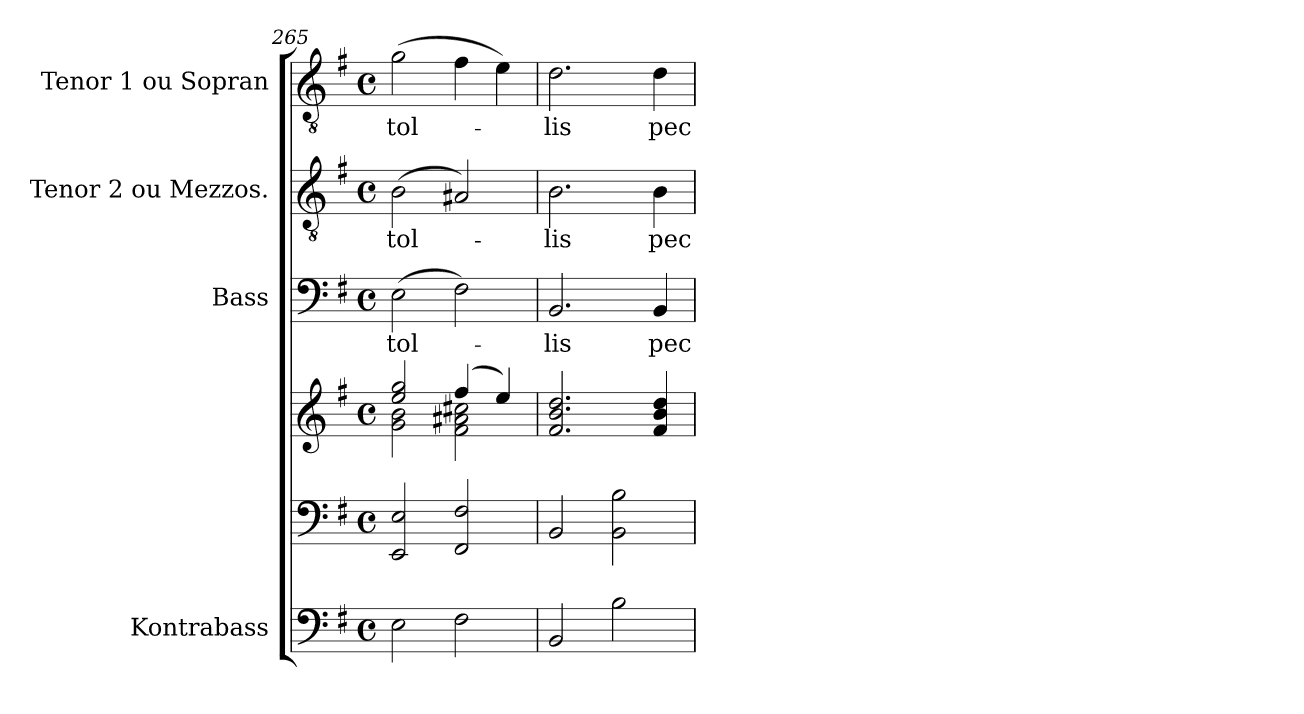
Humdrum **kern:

**kern	**kern	**kern	**kern	**text	**kern	**text	**kern	**text
*part5	*part4	*part4	*part3	*part3	*part2	*part2	*part1	*part1
*staff6	*staff5	*staff4	*staff3	*staff3	*staff2	*staff2	*staff1	*staff1
*I"Kontrabass	*	*	*I"Bass	*	*I"Tenor 2 ou Mezzos.	*	*I"Tenor 1 ou Sopran	*
*I'Kb.	*	*	*	*	*	*	*	*
!!LO:PB:g=z
*clefF4	*clefF4	*clefG2	*clefF4	*	*clefGv2	*	*clefGv2	*
*ITrd7c12	*	*	*	*	*	*	*	*
*k[f#]	*k[f#]	*k[f#]	*k[f#]	*	*k[f#]	*	*k[f#]	*
*G:	*G:	*G:	*G:	*	*G:	*	*G:	*
*M4/4	*M4/4	*M4/4	*M4/4	*	*M4/4	*	*M4/4	*
*met(c)	*met(c)	*met(c)	*met(c)	*	*met(c)	*	*met(c)	*
=265	=265	=265	=265	=265	=265	=265	=265	=265
*	*	*^	*	*	*	*	*	*
!	!	!	!	!	!LO:LY:b	!	!LO:LY:b	!	!LO:LY:b
2EE\	2EE/ 2E/	2ee/ 2gg/	2g\ 2b\	(>2E\	tol-	(>2B\	tol-	(>2g\	tol-
2FF#\	2FF#/ 2F#/	(4ff#/	2f#\ 2a#X\ 2cc#X\	2F#\)	.	2A#X/)	.	4f#\	.
.	.	4ee/)	.	.	.	.	.	4e\)	.
*	*	*v	*v	*	*	*	*	*	*
=266	=266	=266	=266	=266	=266	=266	=266	=266
!	!	!	!	!LO:LY:b	!	!LO:LY:b	!	!LO:LY:b
2BBB/	2BB/	2.f#/ 2.b/ 2.dd/	2.BB/	-lis	2.B\	-lis	2.d\	-lis
2BB\	2BB\ 2B\	.	.	.	.	.	.	.
!	!	!	!	!LO:LY:b	!	!LO:LY:b	!	!LO:LY:b
.	.	4f#/ 4b/ 4dd/	4BB/	pec-	4B\	pec-	4d\	pec-
=	=	=	=	=	=	=	=	=
*-	*-	*-	*-	*-	*-	*-	*-	*-
